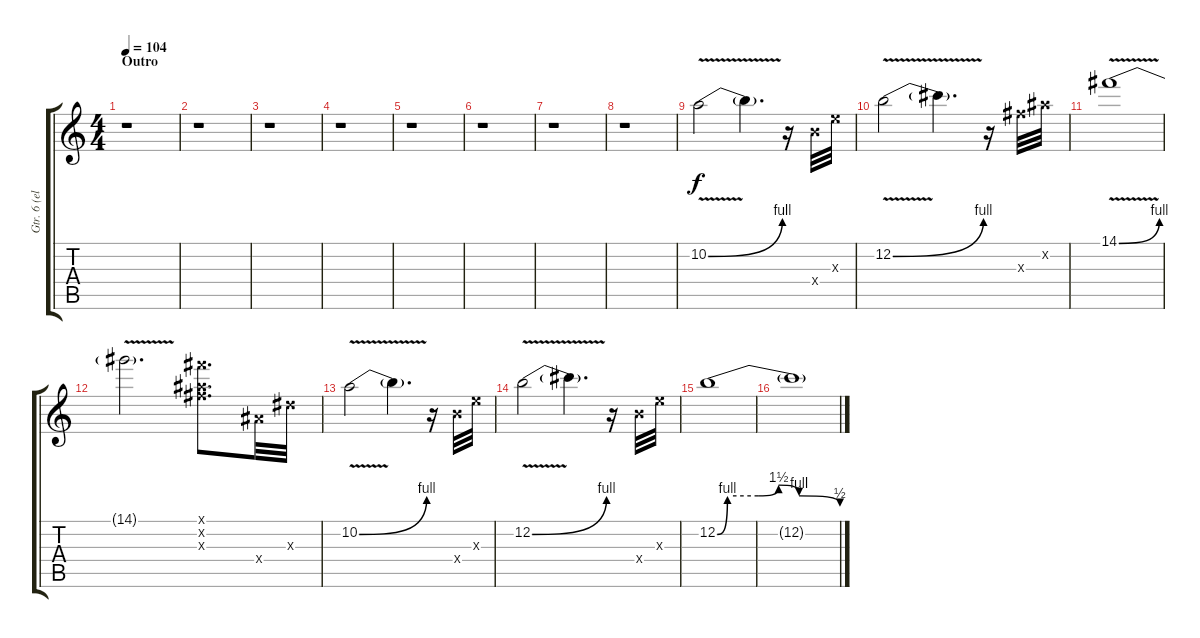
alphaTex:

\track ("Gtr. 6 (elec.)" "Gtr. 6 (el") {instrument distortionguitar}
\staff {score tabs}
\tuning (E4 B3 G3 D3 A2 E2) {hide}
\ts (4 4)
\section ("" "Outro")
\tempo 104
\clef g2
\ks c
r.1{dy f} |
r.1 |
r.1 |
r.1 |
r.1 |
r.1 |
r.1 |
r.1 |
10.2{be (bend 0 0 60 4) v}.2 10.2{t}.4{d} r.16 9.4{x}.32 9.3{x}.32 |
12.2{be (bend 0 0 60 4) v}.2 12.2{t}.4{d} r.16 11.3{x}.32 11.2{x}.32 |
14.1{be (bend 0 0 60 4) v}.1 |
14.1{t}.2{d} (14.1{x} 11.2{x} 11.3{x}).8{d} 8.4{x}.32 8.3{x}.32 |
10.2{be (bend 0 0 60 4) v}.2 10.2{t}.4{d} r.16 9.4{x}.32 9.3{x}.32 |
12.2{be (bend 0 0 60 4) v}.2 12.2{t}.4{d} r.16 9.4{x}.32 9.3{x}.32 |
12.2{be (custom 0 0 5 4 20 4 30 6 40 4 60 2)}.1 |
12.2{t}.1
